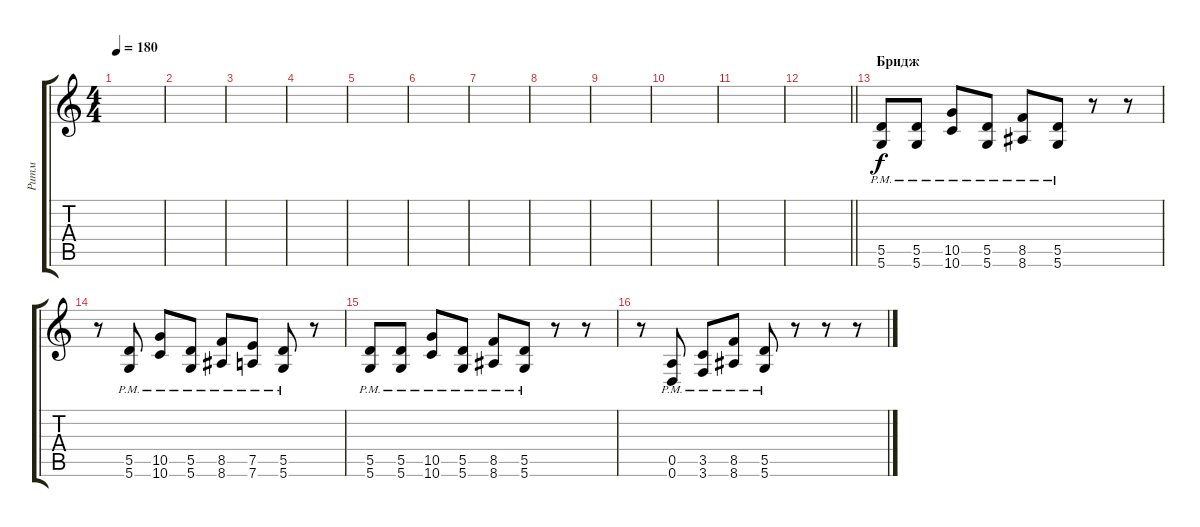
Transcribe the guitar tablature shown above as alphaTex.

\track ("Ритм" "Ритм") {instrument distortionguitar}
\staff {score tabs}
\tuning (E4 B3 G3 D3 A2 D2) {hide}
\ts (4 4)
\tempo 180
\clef g2
\ks c
|
|
|
|
|
|
|
|
|
|
|
\barLineRight lightlight
|
\section ("" "Бридж")
(5.5{pm} 5.6{pm}).8{volume 16} (5.5{pm} 5.6{pm}).8 (10.5{pm} 10.6{pm}).8 (5.5{pm} 5.6{pm}).8 (8.5{pm} 8.6{pm}).8 (5.5{pm} 5.6{pm}).8 r.8 r.8 |
r.8 (5.5{pm} 5.6{pm}).8 (10.5{pm} 10.6{pm}).8 (5.5{pm} 5.6{pm}).8 (8.5{pm} 8.6{pm}).8 (7.5{pm} 7.6{pm}).8 (5.5{pm} 5.6{pm}).8 r.8 |
(5.5{pm} 5.6{pm}).8 (5.5{pm} 5.6{pm}).8 (10.5{pm} 10.6{pm}).8 (5.5{pm} 5.6{pm}).8 (8.5{pm} 8.6{pm}).8 (5.5{pm} 5.6{pm}).8 r.8 r.8 |
r.8 (0.5{pm} 0.6{pm}).8 (3.5{pm} 3.6{pm}).8 (8.5{pm} 8.6{pm}).8 (5.5{pm} 5.6{pm}).8 r.8 r.8 r.8
